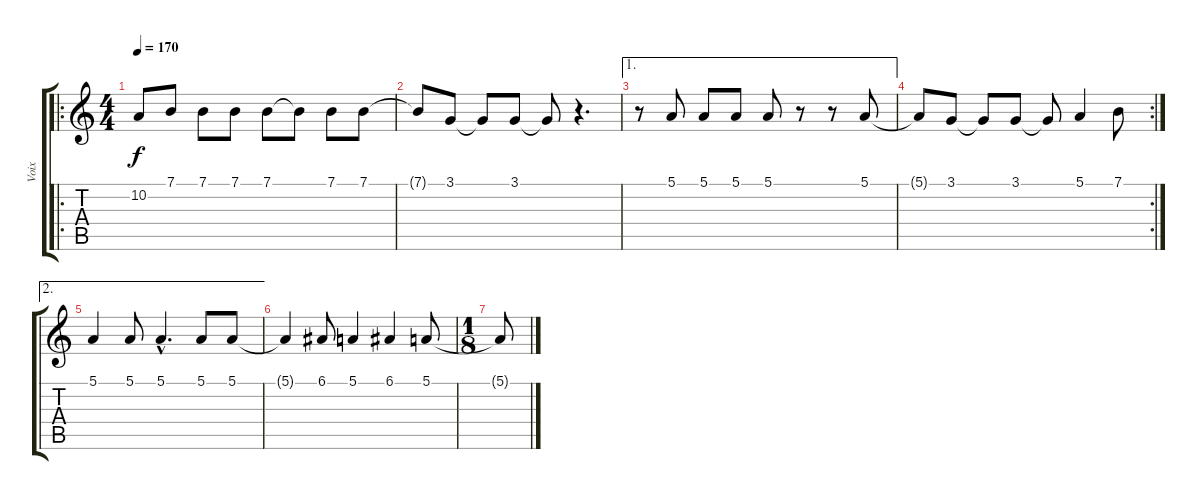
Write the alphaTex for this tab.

\track ("Voix" "Voix") {instrument tenorsax}
\staff {score tabs}
\tuning (E4 B3 G3 D3 A2 E2) {hide}
\ro
\ts (4 4)
\tempo 170
\clef g2
\ks c
10.2{t}.8{dy f} 7.1.8 7.1.8 7.1.8 7.1.8 7.1{t}.8 7.1.8 7.1.8 |
7.1{t}.8 3.1.8 3.1{t}.8 3.1.8 3.1{t}.8 r.4{d} |
\ae 1
r.8 5.1.8 5.1.8 5.1.8 5.1.8 r.8 r.8 5.1.8 |
\rc 2
5.1{t}.8 3.1.8 3.1{t}.8 3.1.8 3.1{t}.8 5.1.4 7.1.8 |
\ae 2
5.1.4 5.1.8 5.1{hac}.4{d} 5.1.8 5.1.8 |
5.1{t}.4 6.1.8 5.1.4 6.1.4 5.1.8 |
\ts (1 8)
5.1{t}.8
